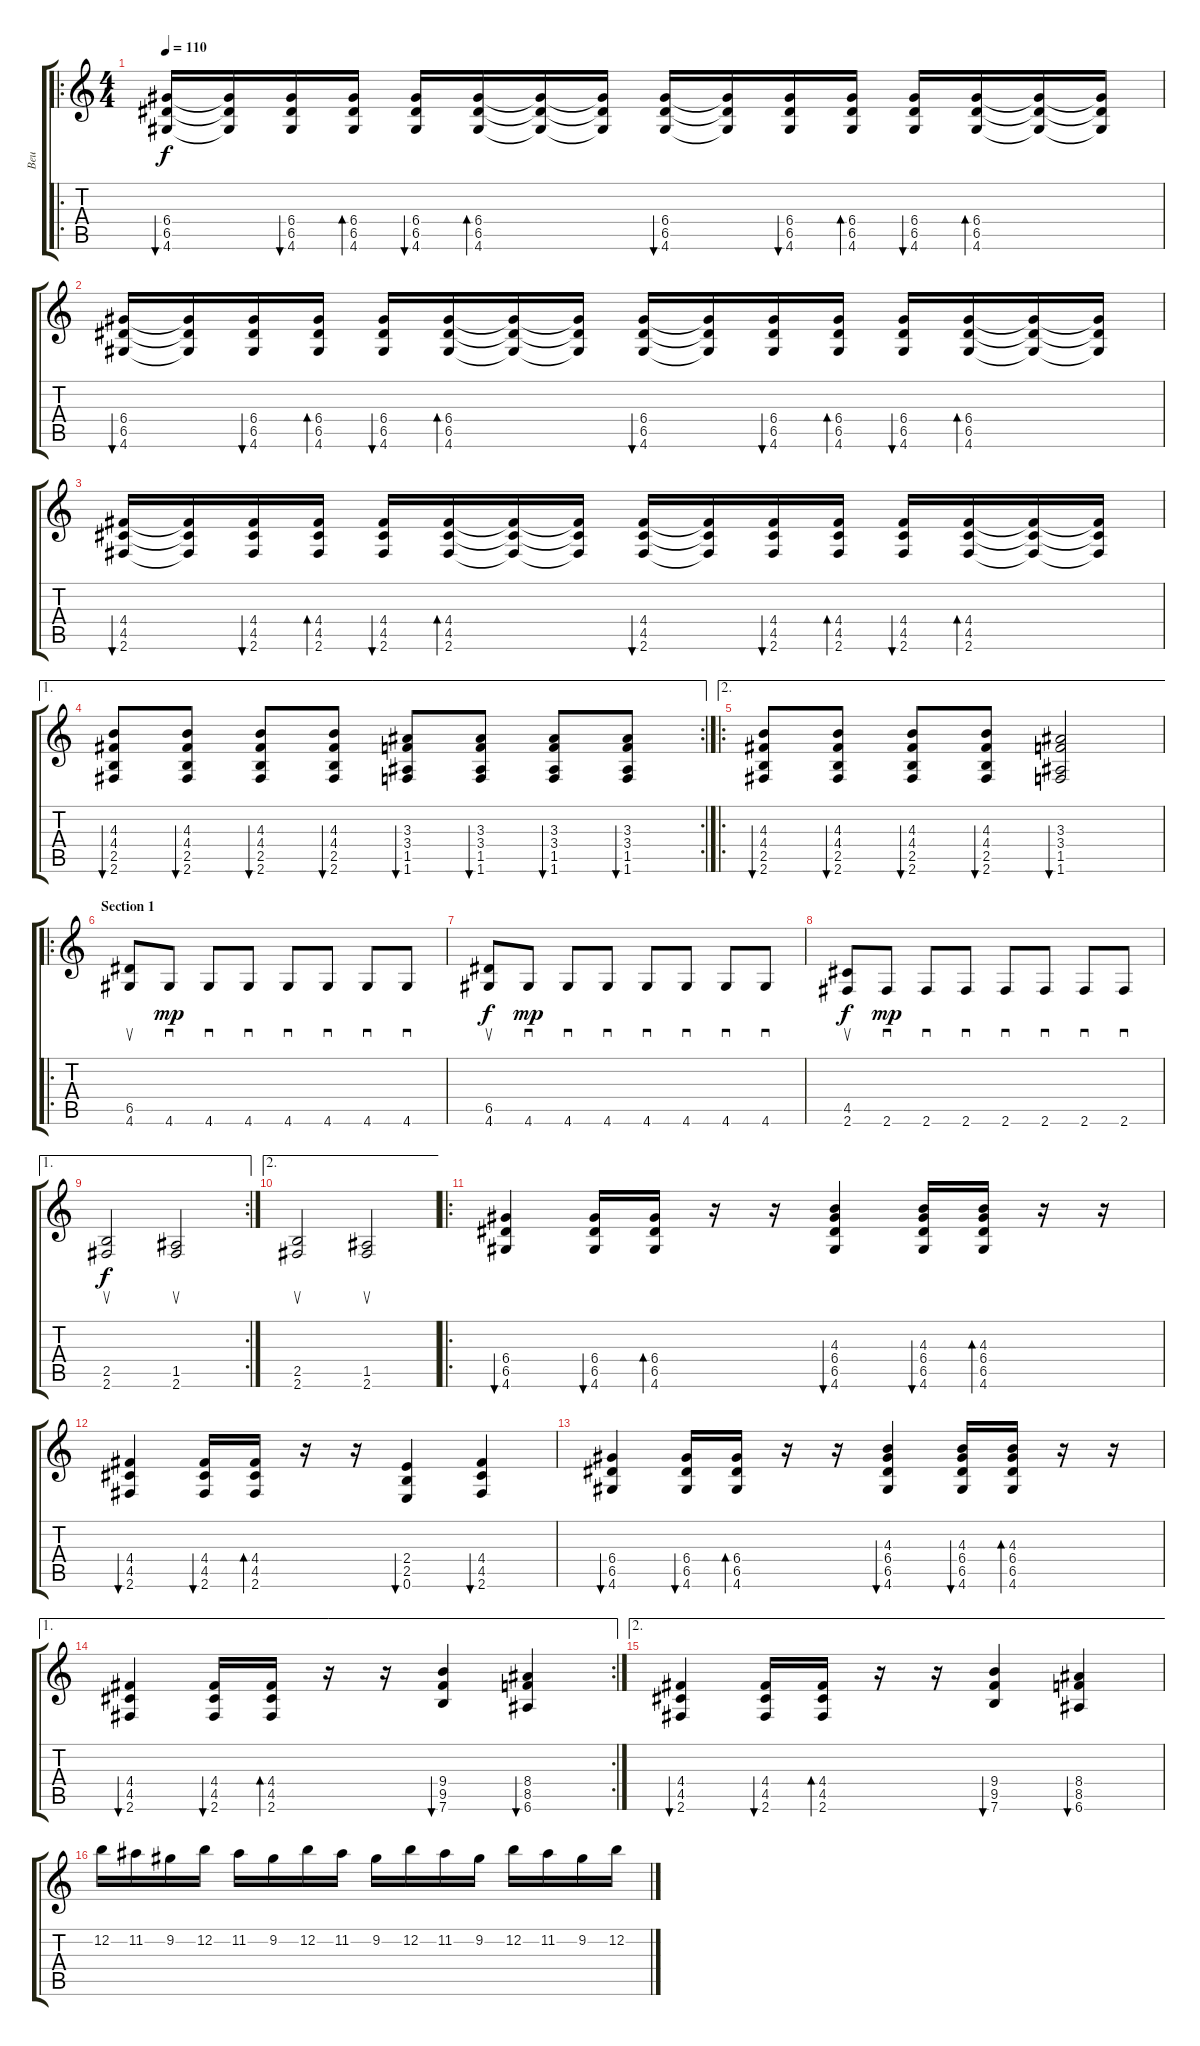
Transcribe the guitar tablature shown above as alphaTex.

\track ("Beu" "Beu") {instrument electricguitarmuted}
\staff {score tabs}
\tuning (E4 B3 G3 D3 A2 E2) {hide}
\ro
\ts (4 4)
\tempo 110
\clef g2
\ks c
(6.4 6.5 4.6).16{bu 60 dy f volume 13 instrument distortionguitar} (6.4{t} 6.5{t} 4.6{t}).16 (6.4 6.5 4.6).16{bu 60} (6.4 6.5 4.6).16{bd 60} (6.4 6.5 4.6).16{bu 60} (6.4 6.5 4.6).16{bd 60} (6.4{t} 6.5{t} 4.6{t}).16 (6.4{t} 6.5{t} 4.6{t}).16 (6.4 6.5 4.6).16{bu 60} (6.4{t} 6.5{t} 4.6{t}).16 (6.4 6.5 4.6).16{bu 60} (6.4 6.5 4.6).16{bd 60} (6.4 6.5 4.6).16{bu 60} (6.4 6.5 4.6).16{bd 60} (6.4{t} 6.5{t} 4.6{t}).16 (6.4{t} 6.5{t} 4.6{t}).16 |
(6.4 6.5 4.6).16{bu 60} (6.4{t} 6.5{t} 4.6{t}).16 (6.4 6.5 4.6).16{bu 60} (6.4 6.5 4.6).16{bd 60} (6.4 6.5 4.6).16{bu 60} (6.4 6.5 4.6).16{bd 60} (6.4{t} 6.5{t} 4.6{t}).16 (6.4{t} 6.5{t} 4.6{t}).16 (6.4 6.5 4.6).16{bu 60} (6.4{t} 6.5{t} 4.6{t}).16 (6.4 6.5 4.6).16{bu 60} (6.4 6.5 4.6).16{bd 60} (6.4 6.5 4.6).16{bu 60} (6.4 6.5 4.6).16{bd 60} (6.4{t} 6.5{t} 4.6{t}).16 (6.4{t} 6.5{t} 4.6{t}).16 |
(4.4 4.5 2.6).16{bu 60} (4.4{t} 4.5{t} 2.6{t}).16 (4.4 4.5 2.6).16{bu 60} (4.4 4.5 2.6).16{bd 60} (4.4 4.5 2.6).16{bu 60} (4.4 4.5 2.6).16{bd 60} (4.4{t} 4.5{t} 2.6{t}).16 (4.4{t} 4.5{t} 2.6{t}).16 (4.4 4.5 2.6).16{bu 60} (4.4{t} 4.5{t} 2.6{t}).16 (4.4 4.5 2.6).16{bu 60} (4.4 4.5 2.6).16{bd 60} (4.4 4.5 2.6).16{bu 60} (4.4 4.5 2.6).16{bd 60} (4.4{t} 4.5{t} 2.6{t}).16 (4.4{t} 4.5{t} 2.6{t}).16 |
\ae 1
\rc 2
(4.3 4.4 2.5 2.6).8{bu 60} (4.3 4.4 2.5 2.6).8{bu 60} (4.3 4.4 2.5 2.6).8{bu 60} (4.3 4.4 2.5 2.6).8{bu 60} (3.3 3.4 1.5 1.6).8{bu 60} (3.3 3.4 1.5 1.6).8{bu 60} (3.3 3.4 1.5 1.6).8{bu 60} (3.3 3.4 1.5 1.6).8{bu 60} |
\ae 2
\ro
(4.3 4.4 2.5 2.6).8{bu 60} (4.3 4.4 2.5 2.6).8{bu 60} (4.3 4.4 2.5 2.6).8{bu 60} (4.3 4.4 2.5 2.6).8{bu 60} (3.3 3.4 1.5 1.6).2{bu 60} |
\ro
\section ("" "Section 1")
(6.5 4.6).8{su volume 13 instrument electricguitarmuted} 4.6.8{sd dy mp} 4.6.8{sd} 4.6.8{sd} 4.6.8{sd} 4.6.8{sd} 4.6.8{sd} 4.6.8{sd} |
(6.5 4.6).8{su dy f} 4.6.8{sd dy mp} 4.6.8{sd} 4.6.8{sd} 4.6.8{sd} 4.6.8{sd} 4.6.8{sd} 4.6.8{sd} |
(4.5 2.6).8{su dy f} 2.6.8{sd dy mp} 2.6.8{sd} 2.6.8{sd} 2.6.8{sd} 2.6.8{sd} 2.6.8{sd} 2.6.8{sd} |
\ae 1
\rc 2
(2.5 2.6).2{su dy f} (1.5 2.6).2{su} |
\ae 2
(2.5 2.6).2{su} (1.5 2.6).2{su} |
\ro
(6.4 6.5 4.6).4{bu 60 instrument distortionguitar} (6.4 6.5 4.6).16{bu 60} (6.4 6.5 4.6).16{bd 60} r.16 r.16 (4.3 6.4 6.5 4.6).4{bu 60} (4.3 6.4 6.5 4.6).16{bu 60} (4.3 6.4 6.5 4.6).16{bd 60} r.16 r.16 |
(4.4 4.5 2.6).4{bu 60} (4.4 4.5 2.6).16{bu 60} (4.4 4.5 2.6).16{bd 60} r.16 r.16 (2.4 2.5 0.6).4{bu 60} (4.4 4.5 2.6).4{bu 60} |
(6.4 6.5 4.6).4{bu 60} (6.4 6.5 4.6).16{bu 60} (6.4 6.5 4.6).16{bd 60} r.16 r.16 (4.3 6.4 6.5 4.6).4{bu 60} (4.3 6.4 6.5 4.6).16{bu 60} (4.3 6.4 6.5 4.6).16{bd 60} r.16 r.16 |
\ae 1
\rc 2
(4.4 4.5 2.6).4{bu 60} (4.4 4.5 2.6).16{bu 60} (4.4 4.5 2.6).16{bd 60} r.16 r.16 (9.4 9.5 7.6).4{bu 60} (8.4 8.5 6.6).4{bu 60} |
\ae 2
(4.4 4.5 2.6).4{bu 60} (4.4 4.5 2.6).16{bu 60} (4.4 4.5 2.6).16{bd 60} r.16 r.16 (9.4 9.5 7.6).4{bu 60} (8.4 8.5 6.6).4{bu 60} |
12.2.16 11.2.16 9.2.16 12.2.16 11.2.16 9.2.16 12.2.16 11.2.16 9.2.16 12.2.16 11.2.16 9.2.16 12.2.16 11.2.16 9.2.16 12.2.16
